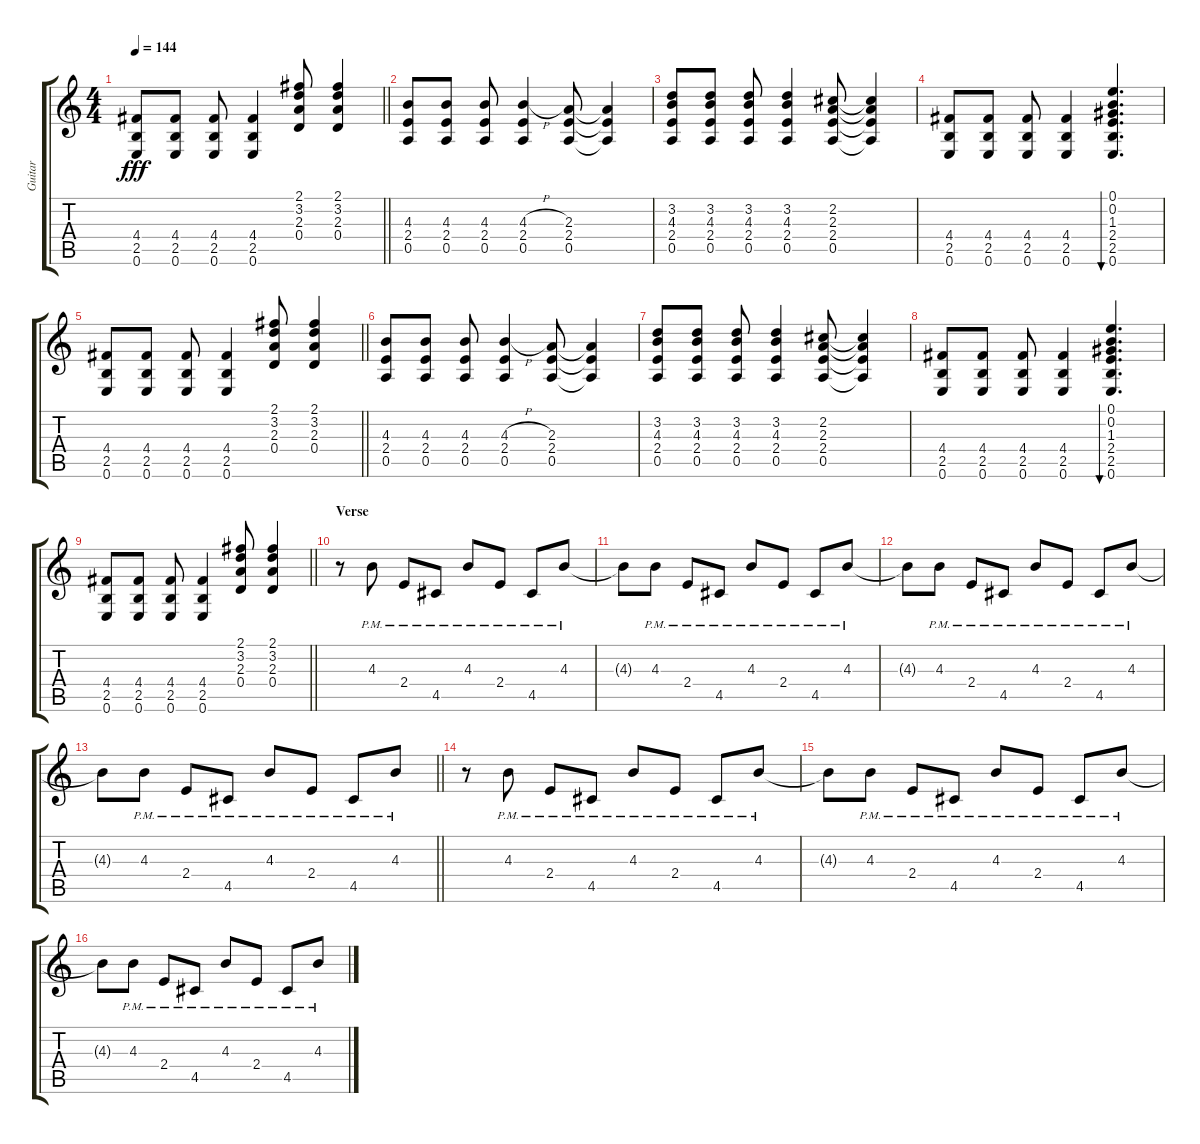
\track ("Guitar" "Guitar") {instrument electricguitarclean}
\staff {score tabs}
\tuning (E4 B3 G3 D3 A2 E2) {hide}
\ts (4 4)
\tempo 144
\clef g2
\barLineRight lightlight
\ks c
(4.4 2.5 0.6).8{dy fff} (4.4 2.5 0.6).8 (4.4 2.5 0.6).8 (4.4 2.5 0.6).4 (2.1 3.2 2.3 0.4).8 (2.1 3.2 2.3 0.4).4 |
(4.3 2.4 0.5).8 (4.3 2.4 0.5).8 (4.3 2.4 0.5).8 (4.3{h} 2.4 0.5).4 (2.3 2.4 0.5).8 (2.3{t} 2.4{t} 0.5{t}).4 |
(3.2 4.3 2.4 0.5).8 (3.2 4.3 2.4 0.5).8 (3.2 4.3 2.4 0.5).8 (3.2 4.3 2.4 0.5).4 (2.2 2.3 2.4 0.5).8 (2.2{t} 2.3{t} 2.4{t} 0.5{t}).4 |
(4.4 2.5 0.6).8 (4.4 2.5 0.6).8 (4.4 2.5 0.6).8 (4.4 2.5 0.6).4 (0.1 0.2 1.3 2.4 2.5 0.6).4{d bu 30} |
\barLineRight lightlight
(4.4 2.5 0.6).8 (4.4 2.5 0.6).8 (4.4 2.5 0.6).8 (4.4 2.5 0.6).4 (2.1 3.2 2.3 0.4).8 (2.1 3.2 2.3 0.4).4 |
(4.3 2.4 0.5).8 (4.3 2.4 0.5).8 (4.3 2.4 0.5).8 (4.3{h} 2.4 0.5).4 (2.3 2.4 0.5).8 (2.3{t} 2.4{t} 0.5{t}).4 |
(3.2 4.3 2.4 0.5).8 (3.2 4.3 2.4 0.5).8 (3.2 4.3 2.4 0.5).8 (3.2 4.3 2.4 0.5).4 (2.2 2.3 2.4 0.5).8 (2.2{t} 2.3{t} 2.4{t} 0.5{t}).4 |
(4.4 2.5 0.6).8 (4.4 2.5 0.6).8 (4.4 2.5 0.6).8 (4.4 2.5 0.6).4 (0.1 0.2 1.3 2.4 2.5 0.6).4{d bu 30} |
\barLineRight lightlight
(4.4 2.5 0.6).8 (4.4 2.5 0.6).8 (4.4 2.5 0.6).8 (4.4 2.5 0.6).4 (2.1 3.2 2.3 0.4).8 (2.1 3.2 2.3 0.4).4 |
\section ("" "Verse")
r.8{instrument electricguitarmuted} 4.3{pm}.8 2.4{pm}.8 4.5{pm}.8 4.3{pm}.8 2.4{pm}.8 4.5{pm}.8 4.3{pm}.8 |
4.3{t}.8 4.3{pm}.8 2.4{pm}.8 4.5{pm}.8 4.3{pm}.8 2.4{pm}.8 4.5{pm}.8 4.3{pm}.8 |
4.3{t}.8 4.3{pm}.8 2.4{pm}.8 4.5{pm}.8 4.3{pm}.8 2.4{pm}.8 4.5{pm}.8 4.3{pm}.8 |
\barLineRight lightlight
4.3{t}.8 4.3{pm}.8 2.4{pm}.8 4.5{pm}.8 4.3{pm}.8 2.4{pm}.8 4.5{pm}.8 4.3{pm}.8 |
r.8 4.3{pm}.8 2.4{pm}.8 4.5{pm}.8 4.3{pm}.8 2.4{pm}.8 4.5{pm}.8 4.3{pm}.8 |
4.3{t}.8 4.3{pm}.8 2.4{pm}.8 4.5{pm}.8 4.3{pm}.8 2.4{pm}.8 4.5{pm}.8 4.3{pm}.8 |
4.3{t}.8 4.3{pm}.8 2.4{pm}.8 4.5{pm}.8 4.3{pm}.8 2.4{pm}.8 4.5{pm}.8 4.3{pm}.8
